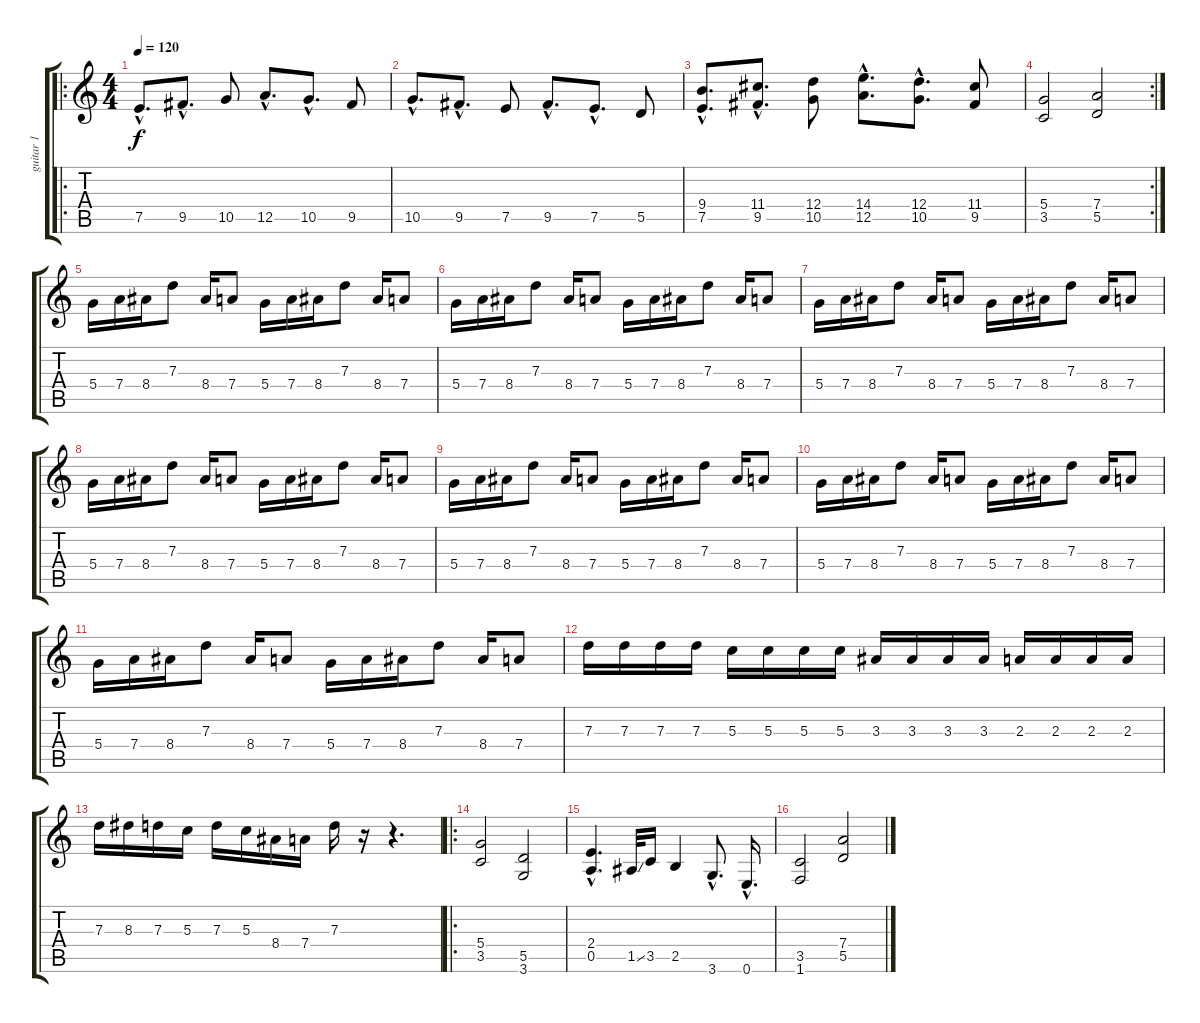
\track ("guitar 1" "guitar 1") {instrument overdrivenguitar}
\staff {score tabs}
\tuning (E4 B3 G3 D3 A2 E2) {hide}
\ro
\ts (4 4)
\tempo 120
\clef g2
\ks c
7.5{hac}.8{d dy f} 9.5{hac}.8{d} 10.5.8 12.5{hac}.8{d} 10.5{hac}.8{d} 9.5.8 |
10.5{hac}.8{d} 9.5{hac}.8{d} 7.5.8 9.5{hac}.8{d} 7.5{hac}.8{d} 5.5.8 |
(9.4{hac} 7.5{hac}).8{d} (11.4{hac} 9.5{hac}).8{d} (12.4 10.5).8 (14.4{hac} 12.5{hac}).8{d} (12.4{hac} 10.5{hac}).8{d} (11.4 9.5).8 |
\rc 2
(5.4 3.5).2 (7.4 5.5).2 |
5.4.16 7.4.16 8.4.16 7.3.8 8.4.16 7.4.8 5.4.16 7.4.16 8.4.16 7.3.8 8.4.16 7.4.8 |
5.4.16 7.4.16 8.4.16 7.3.8 8.4.16 7.4.8 5.4.16 7.4.16 8.4.16 7.3.8 8.4.16 7.4.8 |
5.4.16 7.4.16 8.4.16 7.3.8 8.4.16 7.4.8 5.4.16 7.4.16 8.4.16 7.3.8 8.4.16 7.4.8 |
5.4.16 7.4.16 8.4.16 7.3.8 8.4.16 7.4.8 5.4.16 7.4.16 8.4.16 7.3.8 8.4.16 7.4.8 |
5.4.16 7.4.16 8.4.16 7.3.8 8.4.16 7.4.8 5.4.16 7.4.16 8.4.16 7.3.8 8.4.16 7.4.8 |
5.4.16 7.4.16 8.4.16 7.3.8 8.4.16 7.4.8 5.4.16 7.4.16 8.4.16 7.3.8 8.4.16 7.4.8 |
5.4.16 7.4.16 8.4.16 7.3.8 8.4.16 7.4.8 5.4.16 7.4.16 8.4.16 7.3.8 8.4.16 7.4.8 |
7.3.16 7.3.16 7.3.16 7.3.16 5.3.16 5.3.16 5.3.16 5.3.16 3.3.16 3.3.16 3.3.16 3.3.16 2.3.16 2.3.16 2.3.16 2.3.16 |
7.3.16 8.3.16 7.3.16 5.3.16 7.3.16 5.3.16 8.4.16 7.4.16 7.3.16 r.16 r.4{d} |
\ro
(5.4 3.5).2 (5.5 3.6).2 |
(2.4{hac} 0.5{hac}).4{d} 1.5{ss}.32 3.5.16 2.5.4 3.6{hac}.8{d} 0.6{hac}.16{d} |
(3.5 1.6).2 (7.4 5.5).2
